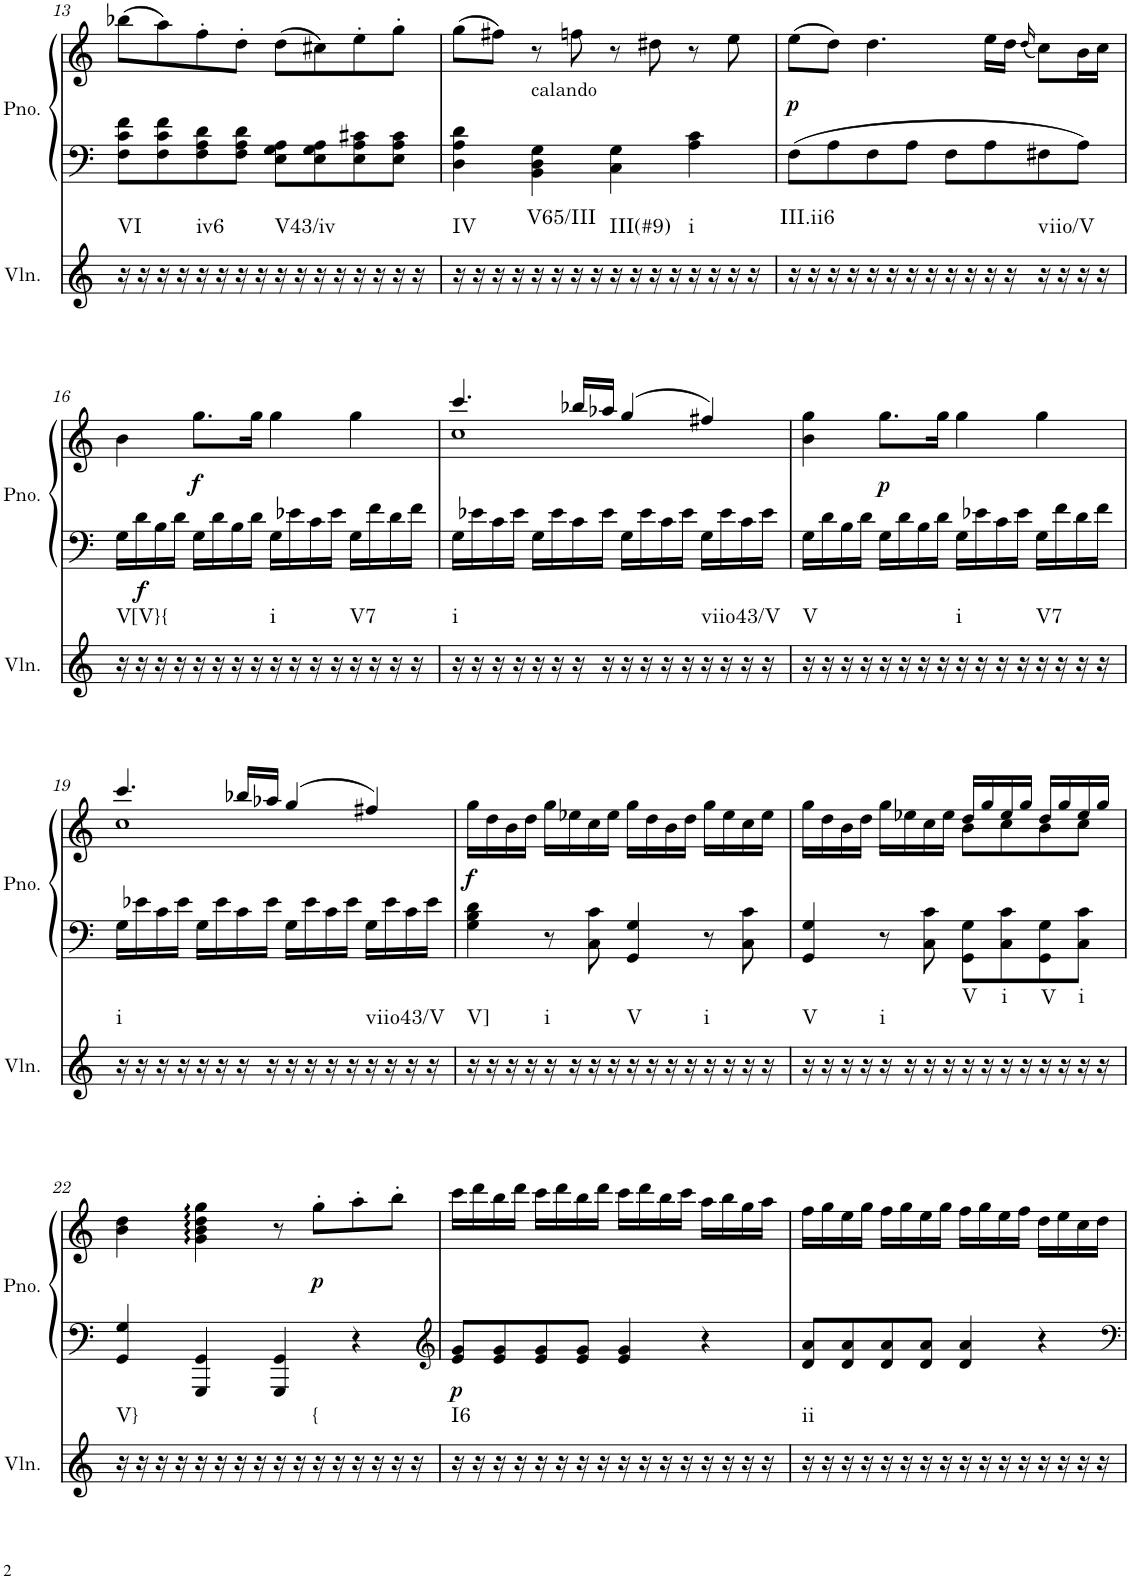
**kern	**harte	**kern	**kern	**dynam
*part2	*part2	*part1	*part1	*part1
*staff3	*	*staff2	*staff1	*staff1/2
*I"Violin	*	*I"Piano	*	*
*I'Vln.	*	*I'Pno.	*	*
!!LO:PB:g=z
*clefG2	*	*clefF4	*clefG2	*
*k[]	*	*k[]	*k[]	*
*M4/4	*	*M4/4	*M4/4	*
*met(c)	*	*met(c)	*met(c)	*
=13	=13	=13	=13	=13
!	!LO:H:kt=VI	!	!	!
16r	N	8F\ 8c\ 8f\L	(8bb-X\L	.
16r	.	.	.	.
16r	.	8F\ 8c\ 8f\	8aa\)	.
16r	.	.	.	.
!	!LO:H:kt=iv6	!	!	!
16r	N	8F\ 8A\ 8d\	8ff'\	.
16r	.	.	.	.
16r	.	8F\ 8A\ 8d\J	8dd'\J	.
16r	.	.	.	.
!	!LO:H:kt=V43/iv	!	!	!
16r	N	8E\ 8G\ 8A\L	(8dd\L	.
16r	.	.	.	.
16r	.	8E\ 8G\ 8A\	8cc#X\)	.
16r	.	.	.	.
16r	.	8E\ 8A\ 8c#X\	8ee'\	.
16r	.	.	.	.
16r	.	8E\ 8A\ 8c#\J	8gg'\J	.
16r	.	.	.	.
=14	=14	=14	=14	=14
!	!LO:H:kt=IV	!	!	!
16r	N	4D\ 4A\ 4d\	(8gg\L	.
16r	.	.	.	.
16r	.	.	8ff#X\J)	.
16r	.	.	.	.
!	!LO:H:kt=V65/III	!	!LO:TX:b:t=calando	!
16r	N	4BB\ 4D\ 4G\	8r	.
16r	.	.	.	.
16r	.	.	8ffn\	.
16r	.	.	.	.
!	!LO:H:kt=III(#9)	!	!	!
16r	N	4C\ 4G\	8r	.
16r	.	.	.	.
16r	.	.	8dd#X\	.
16r	.	.	.	.
!	!LO:H:kt=i	!	!	!
16r	N	4A\ 4c\	8r	.
16r	.	.	.	.
16r	.	.	8ee\	.
16r	.	.	.	.
=15	=15	=15	=15	=15
!	!LO:H:kt=III.ii6	!	!	!LO:DY:b
16r	N	8F\L	(8ee\L	p
16r	.	.	.	.
16r	.	8A\	8dd\J)	.
16r	.	.	.	.
16r	.	8F\	4.dd\	.
16r	.	.	.	.
16r	.	8A\J	.	.
16r	.	.	.	.
16r	.	8F\L	.	.
16r	.	.	.	.
16r	.	8A\	16ee\LL	.
16r	.	.	16dd\JJ	.
.	.	.	(16qdd/	.
!	!LO:H:kt=viio/V	!	!	!
16r	N	8F#X\	8cc\L)	.
16r	.	.	.	.
16r	.	8A\J	16b\L	.
16r	.	.	16cc\JJ	.
!!LO:LB:g=z
=16	=16	=16	=16	=16
!	!LO:H:kt=V[V}{	!	!	!
16r	N	16G\LL	4b\	.
!	!	!	!	!LO:DY:b=2
16r	.	16d\	.	f
16r	.	16B\	.	.
16r	.	16d\JJ	.	.
!	!	!	!	!LO:DY:b
16r	.	16G\LL	8.gg\L	f
16r	.	16d\	.	.
16r	.	16B\	.	.
16r	.	16d\JJ	16gg\Jk	.
!	!LO:H:kt=i	!	!	!
16r	N	16G\LL	4gg\	.
16r	.	16e-X\	.	.
16r	.	16c\	.	.
16r	.	16e-\JJ	.	.
!	!LO:H:kt=V7	!	!	!
16r	N	16G\LL	4gg\	.
16r	.	16f\	.	.
16r	.	16d\	.	.
16r	.	16f\JJ	.	.
=17	=17	=17	=17	=17
*	*	*	*^	*
!	!LO:H:kt=i	!	!	!	!
16r	N	16G\LL	4.ccc/	1cc	.
16r	.	16e-X\	.	.	.
16r	.	16c\	.	.	.
16r	.	16e-\JJ	.	.	.
16r	.	16G\LL	.	.	.
16r	.	16e-\	.	.	.
16r	.	16c\	16bb-X/LL	.	.
16r	.	16e-\JJ	16aa-X/JJ	.	.
16r	.	16G\LL	(4gg/	.	.
16r	.	16e-\	.	.	.
16r	.	16c\	.	.	.
16r	.	16e-\JJ	.	.	.
!	!LO:H:kt=viio43/V	!	!	!	!
16r	N	16G\LL	4ff#X/)	.	.
16r	.	16e-\	.	.	.
16r	.	16c\	.	.	.
16r	.	16e-\JJ	.	.	.
*	*	*	*v	*v	*
=18	=18	=18	=18	=18
!	!LO:H:kt=V	!	!	!
16r	N	16G\LL	4b\ 4gg\	.
16r	.	16d\	.	.
16r	.	16B\	.	.
16r	.	16d\JJ	.	.
!	!	!	!	!LO:DY:b
16r	.	16G\LL	8.gg\L	p
16r	.	16d\	.	.
16r	.	16B\	.	.
16r	.	16d\JJ	16gg\Jk	.
!	!LO:H:kt=i	!	!	!
16r	N	16G\LL	4gg\	.
16r	.	16e-X\	.	.
16r	.	16c\	.	.
16r	.	16e-\JJ	.	.
!	!LO:H:kt=V7	!	!	!
16r	N	16G\LL	4gg\	.
16r	.	16f\	.	.
16r	.	16d\	.	.
16r	.	16f\JJ	.	.
!!LO:LB:g=z
=19	=19	=19	=19	=19
*	*	*	*^	*
!	!LO:H:kt=i	!	!	!	!
16r	N	16G\LL	4.ccc/	1cc	.
16r	.	16e-X\	.	.	.
16r	.	16c\	.	.	.
16r	.	16e-\JJ	.	.	.
16r	.	16G\LL	.	.	.
16r	.	16e-\	.	.	.
16r	.	16c\	16bb-X/LL	.	.
16r	.	16e-\JJ	16aa-X/JJ	.	.
16r	.	16G\LL	(4gg/	.	.
16r	.	16e-\	.	.	.
16r	.	16c\	.	.	.
16r	.	16e-\JJ	.	.	.
!	!LO:H:kt=viio43/V	!	!	!	!
16r	N	16G\LL	4ff#X/)	.	.
16r	.	16e-\	.	.	.
16r	.	16c\	.	.	.
16r	.	16e-\JJ	.	.	.
*	*	*	*v	*v	*
=20	=20	=20	=20	=20
!	!LO:H:kt=V]	!	!	!LO:DY:b
16r	N	4G\ 4B\ 4d\	16gg\LL	f
16r	.	.	16dd\	.
16r	.	.	16b\	.
16r	.	.	16dd\JJ	.
!	!LO:H:kt=i	!	!	!
16r	N	8r	16gg\LL	.
16r	.	.	16ee-X\	.
16r	.	8C\ 8c\	16cc\	.
16r	.	.	16ee-\JJ	.
!	!LO:H:kt=V	!	!	!
16r	N	4GG/ 4G/	16gg\LL	.
16r	.	.	16dd\	.
16r	.	.	16b\	.
16r	.	.	16dd\JJ	.
!	!LO:H:kt=i	!	!	!
16r	N	8r	16gg\LL	.
16r	.	.	16ee-\	.
16r	.	8C\ 8c\	16cc\	.
16r	.	.	16ee-\JJ	.
=21	=21	=21	=21	=21
*	*	*	*^	*
!	!LO:H:kt=V	!	!	!	!
16r	N	4GG/ 4G/	16gg\LL	2ryy	.
16r	.	.	16dd\	.	.
16r	.	.	16b\	.	.
16r	.	.	16dd\JJ	.	.
!	!LO:H:kt=i	!	!	!	!
16r	N	8r	16gg\LL	.	.
16r	.	.	16ee-X\	.	.
16r	.	8C\ 8c\	16cc\	.	.
16r	.	.	16ee-\JJ	.	.
!	!LO:H:kt=V	!	!	!	!
16r	N	8GG\ 8G\L	16dd/LL	8b\L	.
16r	.	.	16gg/	.	.
!	!LO:H:kt=i	!	!	!	!
16r	N	8C\ 8c\	16ee-/	8cc\	.
16r	.	.	16gg/JJ	.	.
!	!LO:H:kt=V	!	!	!	!
16r	N	8GG\ 8G\	16dd/LL	8b\	.
16r	.	.	16gg/	.	.
!	!LO:H:kt=i	!	!	!	!
16r	N	8C\ 8c\J	16ee-/	8cc\J	.
16r	.	.	16gg/JJ	.	.
*	*	*	*v	*v	*
!!LO:LB:g=z
=22	=22	=22	=22	=22
!	!LO:H:kt=V}	!	!	!
16r	N	4GG/ 4G/	4b\ 4dd\	.
16r	.	.	.	.
16r	.	.	.	.
16r	.	.	.	.
16r	.	4GGG/ 4GG/	4g\ 4b\ 4dd\ 4gg\	.
16r	.	.	.	.
16r	.	.	.	.
16r	.	.	.	.
16r	.	4GGG/ 4GG/	8r	.
16r	.	.	.	.
!	!LO:H:kt={	!	!	!LO:DY:b
16r	N	.	8gg'\L	p
16r	.	.	.	.
16r	.	4r	8aa'\	.
16r	.	.	.	.
16r	.	.	8bb'\J	.
16r	.	.	.	.
=23	=23	=23	=23	=23
*	*	*clefG2	*	*
!	!LO:H:kt=I6	!	!	!LO:DY:b=2
16r	N	8e/ 8g/L	16ccc\LL	p
16r	.	.	16ddd\	.
16r	.	8e/ 8g/	16bb\	.
16r	.	.	16ddd\JJ	.
16r	.	8e/ 8g/	16ccc\LL	.
16r	.	.	16ddd\	.
16r	.	8e/ 8g/J	16bb\	.
16r	.	.	16ddd\JJ	.
16r	.	4e/ 4g/	16ccc\LL	.
16r	.	.	16ddd\	.
16r	.	.	16bb\	.
16r	.	.	16ccc\JJ	.
16r	.	4r	16aa\LL	.
16r	.	.	16bb\	.
16r	.	.	16gg\	.
16r	.	.	16aa\JJ	.
=24	=24	=24	=24	=24
!	!LO:H:kt=ii	!	!	!
16r	N	8d/ 8a/L	16ff\LL	.
16r	.	.	16gg\	.
16r	.	8d/ 8a/	16ee\	.
16r	.	.	16gg\JJ	.
16r	.	8d/ 8a/	16ff\LL	.
16r	.	.	16gg\	.
16r	.	8d/ 8a/J	16ee\	.
16r	.	.	16gg\JJ	.
16r	.	4d/ 4a/	16ff\LL	.
16r	.	.	16gg\	.
16r	.	.	16ee\	.
16r	.	.	16ff\JJ	.
16r	.	4r	16dd\LL	.
16r	.	.	16ee\	.
16r	.	.	16cc\	.
16r	.	.	16dd\JJ	.
=	=	=	=	=
*-	*-	*-	*-	*-
